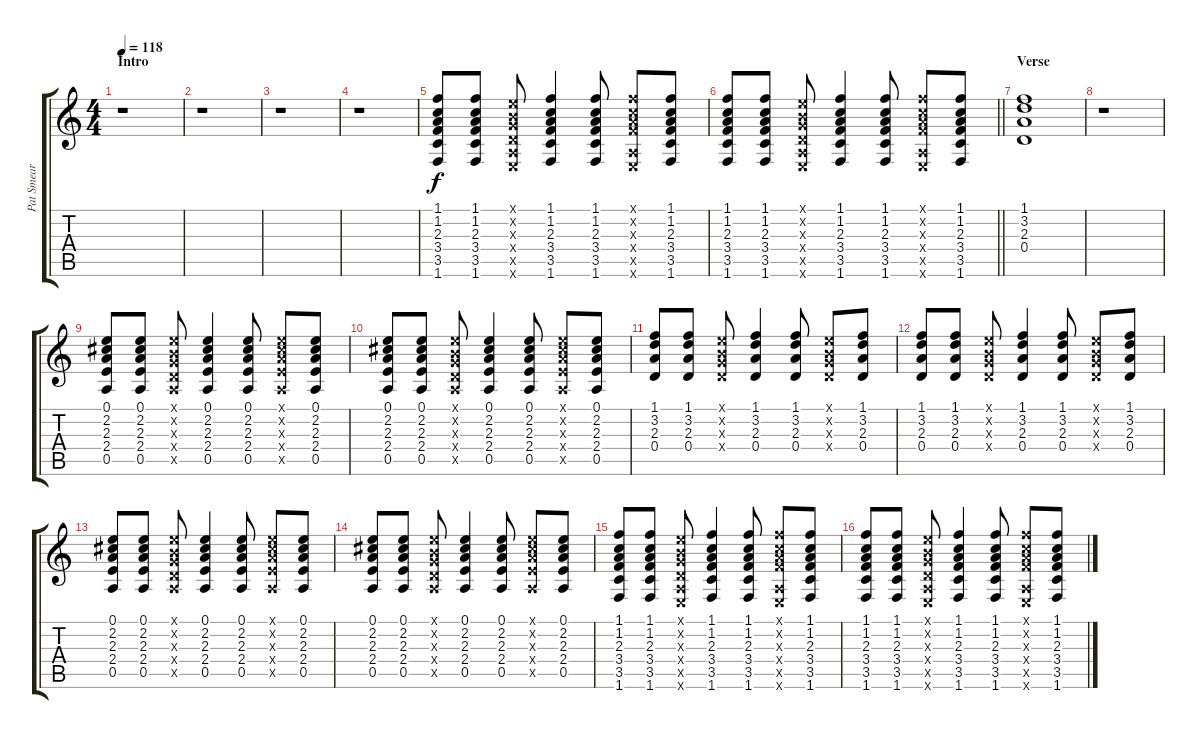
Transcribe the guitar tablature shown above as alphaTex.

\track ("Pat Smear - Acoustic Guitar (steel)" "Pat Smear ") {instrument acousticguitarsteel}
\staff {score tabs}
\tuning (E4 B3 G3 D3 A2 E2) {hide}
\ts (4 4)
\section ("" "Intro")
\tempo 118
\clef g2
\ks c
r.1{dy f instrument acousticguitarsteel} |
r.1 |
r.1 |
r.1 |
(1.1 1.2 2.3 3.4 3.5 1.6).8 (1.1 1.2 2.3 3.4 3.5 1.6).8 (0.1{x} 0.2{x} 0.3{x} 0.4{x} 0.5{x} 0.6{x}).8 (1.1 1.2 2.3 3.4 3.5 1.6).4 (1.1 1.2 2.3 3.4 3.5 1.6).8 (1.1{x} 1.2{x} 2.3{x} 3.4{x} 0.5{x} 0.6{x}).8 (1.1 1.2 2.3 3.4 3.5 1.6).8 |
\barLineRight lightlight
(1.1 1.2 2.3 3.4 3.5 1.6).8 (1.1 1.2 2.3 3.4 3.5 1.6).8 (0.1{x} 0.2{x} 0.3{x} 0.4{x} 0.5{x} 0.6{x}).8 (1.1 1.2 2.3 3.4 3.5 1.6).4 (1.1 1.2 2.3 3.4 3.5 1.6).8 (1.1{x} 1.2{x} 2.3{x} 3.4{x} 0.5{x} 0.6{x}).8 (1.1 1.2 2.3 3.4 3.5 1.6).8 |
\section ("" "Verse")
(1.1 3.2 2.3 0.4).1 |
r.1 |
(0.1 2.2 2.3 2.4 0.5).8{volume 10} (0.1 2.2 2.3 2.4 0.5).8 (0.1{x} 0.2{x} 0.3{x} 0.4{x} 0.5{x}).8 (0.1 2.2 2.3 2.4 0.5).4 (0.1 2.2 2.3 2.4 0.5).8 (0.1{x} 2.2{x} 2.3{x} 2.4{x} 0.5{x}).8 (0.1 2.2 2.3 2.4 0.5).8 |
(0.1 2.2 2.3 2.4 0.5).8 (0.1 2.2 2.3 2.4 0.5).8 (0.1{x} 0.2{x} 0.3{x} 0.4{x} 0.5{x}).8 (0.1 2.2 2.3 2.4 0.5).4 (0.1 2.2 2.3 2.4 0.5).8 (0.1{x} 2.2{x} 2.3{x} 2.4{x} 0.5{x}).8 (0.1 2.2 2.3 2.4 0.5).8 |
(1.1 3.2 2.3 0.4).8 (1.1 3.2 2.3 0.4).8 (0.1{x} 0.2{x} 0.3{x} 0.4{x}).8 (1.1 3.2 2.3 0.4).4 (1.1 3.2 2.3 0.4).8 (0.1{x} 0.2{x} 0.3{x} 0.4{x}).8 (1.1 3.2 2.3 0.4).8 |
(1.1 3.2 2.3 0.4).8 (1.1 3.2 2.3 0.4).8 (0.1{x} 0.2{x} 0.3{x} 0.4{x}).8 (1.1 3.2 2.3 0.4).4 (1.1 3.2 2.3 0.4).8 (0.1{x} 0.2{x} 0.3{x} 0.4{x}).8 (1.1 3.2 2.3 0.4).8 |
(0.1 2.2 2.3 2.4 0.5).8 (0.1 2.2 2.3 2.4 0.5).8 (0.1{x} 0.2{x} 0.3{x} 0.4{x} 0.5{x}).8 (0.1 2.2 2.3 2.4 0.5).4 (0.1 2.2 2.3 2.4 0.5).8 (0.1{x} 2.2{x} 2.3{x} 2.4{x} 0.5{x}).8 (0.1 2.2 2.3 2.4 0.5).8 |
(0.1 2.2 2.3 2.4 0.5).8 (0.1 2.2 2.3 2.4 0.5).8 (0.1{x} 0.2{x} 0.3{x} 0.4{x} 0.5{x}).8 (0.1 2.2 2.3 2.4 0.5).4 (0.1 2.2 2.3 2.4 0.5).8 (0.1{x} 2.2{x} 2.3{x} 2.4{x} 0.5{x}).8 (0.1 2.2 2.3 2.4 0.5).8 |
(1.1 1.2 2.3 3.4 3.5 1.6).8 (1.1 1.2 2.3 3.4 3.5 1.6).8 (0.1{x} 0.2{x} 0.3{x} 0.4{x} 0.5{x} 0.6{x}).8 (1.1 1.2 2.3 3.4 3.5 1.6).4 (1.1 1.2 2.3 3.4 3.5 1.6).8 (1.1{x} 1.2{x} 2.3{x} 3.4{x} 0.5{x} 0.6{x}).8 (1.1 1.2 2.3 3.4 3.5 1.6).8 |
(1.1 1.2 2.3 3.4 3.5 1.6).8 (1.1 1.2 2.3 3.4 3.5 1.6).8 (0.1{x} 0.2{x} 0.3{x} 0.4{x} 0.5{x} 0.6{x}).8 (1.1 1.2 2.3 3.4 3.5 1.6).4 (1.1 1.2 2.3 3.4 3.5 1.6).8 (1.1{x} 1.2{x} 2.3{x} 3.4{x} 0.5{x} 0.6{x}).8 (1.1 1.2 2.3 3.4 3.5 1.6).8
